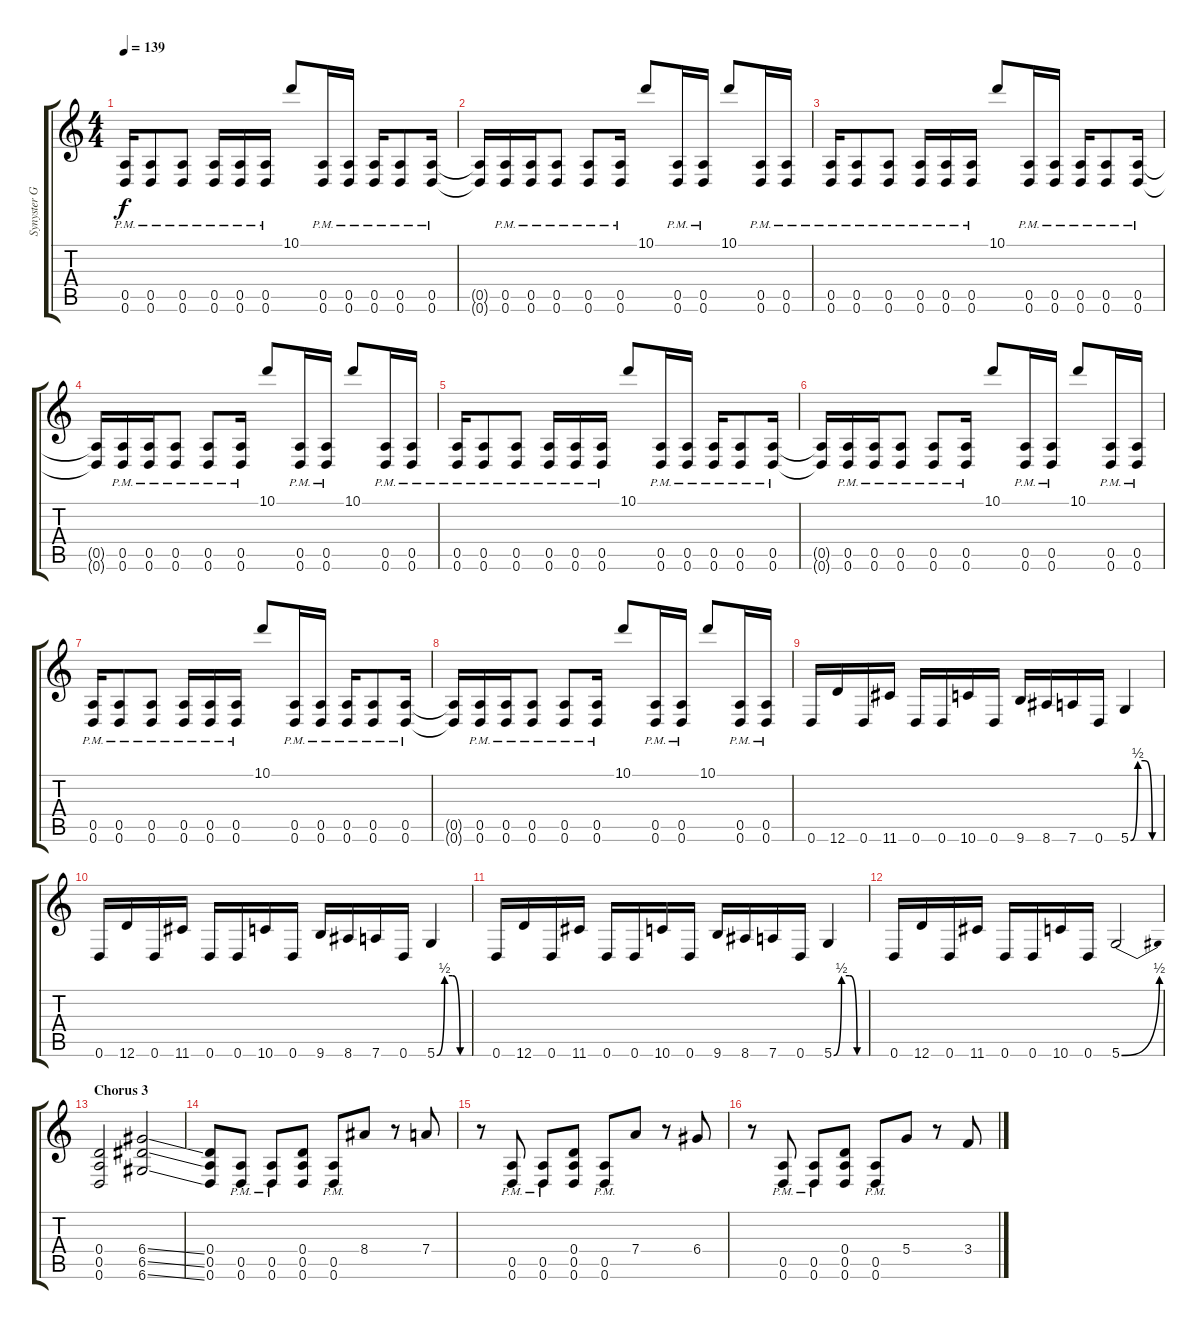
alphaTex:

\track ("Synyster Gates" "Synyster G") {instrument distortionguitar}
\staff {score tabs}
\tuning (E4 B3 G3 D3 A2 D2) {hide}
\ts (4 4)
\section ("" " ")
\tempo 139
\clef g2
\ks c
(0.5{pm} 0.6{pm}).16{dy f} (0.5{pm} 0.6{pm}).8 (0.5{pm} 0.6{pm}).8 (0.5{pm} 0.6{pm}).16 (0.5{pm} 0.6{pm}).16 (0.5{pm} 0.6{pm}).16 10.1.8 (0.5{pm} 0.6{pm}).16 (0.5{pm} 0.6{pm}).16 (0.5{pm} 0.6{pm}).16 (0.5{pm} 0.6{pm}).8 (0.5{pm} 0.6{pm}).16 |
(0.5{t} 0.6{t}).16 (0.5{pm} 0.6{pm}).16 (0.5{pm} 0.6{pm}).16 (0.5{pm} 0.6{pm}).8 (0.5{pm} 0.6{pm}).8 (0.5{pm} 0.6{pm}).16 10.1.8 (0.5{pm} 0.6{pm}).16 (0.5{pm} 0.6{pm}).16 10.1.8 (0.5{pm} 0.6{pm}).16 (0.5{pm} 0.6{pm}).16 |
(0.5{pm} 0.6{pm}).16 (0.5{pm} 0.6{pm}).8 (0.5{pm} 0.6{pm}).8 (0.5{pm} 0.6{pm}).16 (0.5{pm} 0.6{pm}).16 (0.5{pm} 0.6{pm}).16 10.1.8 (0.5{pm} 0.6{pm}).16 (0.5{pm} 0.6{pm}).16 (0.5{pm} 0.6{pm}).16 (0.5{pm} 0.6{pm}).8 (0.5{pm} 0.6{pm}).16 |
(0.5{t} 0.6{t}).16 (0.5{pm} 0.6{pm}).16 (0.5{pm} 0.6{pm}).16 (0.5{pm} 0.6{pm}).8 (0.5{pm} 0.6{pm}).8 (0.5{pm} 0.6{pm}).16 10.1.8 (0.5{pm} 0.6{pm}).16 (0.5{pm} 0.6{pm}).16 10.1.8 (0.5{pm} 0.6{pm}).16 (0.5{pm} 0.6{pm}).16 |
(0.5{pm} 0.6{pm}).16 (0.5{pm} 0.6{pm}).8 (0.5{pm} 0.6{pm}).8 (0.5{pm} 0.6{pm}).16 (0.5{pm} 0.6{pm}).16 (0.5{pm} 0.6{pm}).16 10.1.8 (0.5{pm} 0.6{pm}).16 (0.5{pm} 0.6{pm}).16 (0.5{pm} 0.6{pm}).16 (0.5{pm} 0.6{pm}).8 (0.5{pm} 0.6{pm}).16 |
(0.5{t} 0.6{t}).16 (0.5{pm} 0.6{pm}).16 (0.5{pm} 0.6{pm}).16 (0.5{pm} 0.6{pm}).8 (0.5{pm} 0.6{pm}).8 (0.5{pm} 0.6{pm}).16 10.1.8 (0.5{pm} 0.6{pm}).16 (0.5{pm} 0.6{pm}).16 10.1.8 (0.5{pm} 0.6{pm}).16 (0.5{pm} 0.6{pm}).16 |
(0.5{pm} 0.6{pm}).16 (0.5{pm} 0.6{pm}).8 (0.5{pm} 0.6{pm}).8 (0.5{pm} 0.6{pm}).16 (0.5{pm} 0.6{pm}).16 (0.5{pm} 0.6{pm}).16 10.1.8 (0.5{pm} 0.6{pm}).16 (0.5{pm} 0.6{pm}).16 (0.5{pm} 0.6{pm}).16 (0.5{pm} 0.6{pm}).8 (0.5{pm} 0.6{pm}).16 |
(0.5{t} 0.6{t}).16 (0.5{pm} 0.6{pm}).16 (0.5{pm} 0.6{pm}).16 (0.5{pm} 0.6{pm}).8 (0.5{pm} 0.6{pm}).8 (0.5{pm} 0.6{pm}).16 10.1.8 (0.5{pm} 0.6{pm}).16 (0.5{pm} 0.6{pm}).16 10.1.8 (0.5{pm} 0.6{pm}).16 (0.5{pm} 0.6{pm}).16 |
0.6.16 12.6.16 0.6.16 11.6.16 0.6.16 0.6.16 10.6.16 0.6.16 9.6.16 8.6.16 7.6.16 0.6.16 5.6{be (custom 0 0 15 2 30 2 45 0 60 0)}.4 |
0.6.16 12.6.16 0.6.16 11.6.16 0.6.16 0.6.16 10.6.16 0.6.16 9.6.16 8.6.16 7.6.16 0.6.16 5.6{be (custom 0 0 15 2 30 2 45 0 60 0)}.4 |
0.6.16 12.6.16 0.6.16 11.6.16 0.6.16 0.6.16 10.6.16 0.6.16 9.6.16 8.6.16 7.6.16 0.6.16 5.6{be (custom 0 0 15 2 30 2 45 0 60 0)}.4 |
0.6.16 12.6.16 0.6.16 11.6.16 0.6.16 0.6.16 10.6.16 0.6.16 5.6{be (bend 0 0 60 2)}.2 |
\section ("" "Chorus 3")
(0.4 0.5 0.6).2 (6.4{ss} 6.5{ss} 6.6{ss}).2 |
(0.4 0.5 0.6).8 (0.5{pm} 0.6{pm}).8 (0.5{pm} 0.6{pm}).8 (0.4 0.5 0.6).8 (0.5{pm} 0.6{pm}).8 8.4.8 r.8 7.4.8 |
r.8 (0.5{pm} 0.6{pm}).8 (0.5{pm} 0.6{pm}).8 (0.4 0.5 0.6).8 (0.5{pm} 0.6{pm}).8 7.4.8 r.8 6.4.8 |
r.8 (0.5{pm} 0.6{pm}).8 (0.5{pm} 0.6{pm}).8 (0.4 0.5 0.6).8 (0.5{pm} 0.6{pm}).8 5.4.8 r.8 3.4.8
